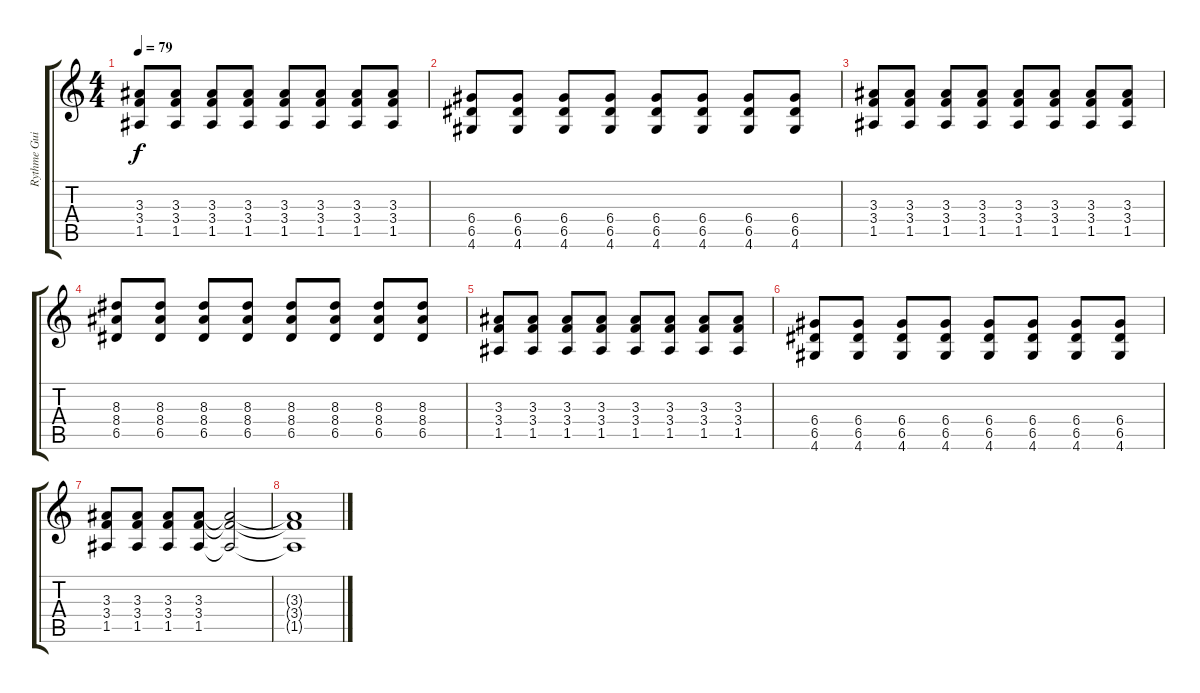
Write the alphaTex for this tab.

\track ("Rythme Guitar Right" "Rythme Gui") {instrument distortionguitar}
\staff {score tabs}
\tuning (E4 B3 G3 D3 A2 E2) {hide}
\ts (4 4)
\tempo 79
\clef g2
\ks c
(3.3 3.4 1.5).8{dy f} (3.3 3.4 1.5).8 (3.3 3.4 1.5).8 (3.3 3.4 1.5).8 (3.3 3.4 1.5).8 (3.3 3.4 1.5).8 (3.3 3.4 1.5).8 (3.3 3.4 1.5).8 |
(6.4 6.5 4.6).8 (6.4 6.5 4.6).8 (6.4 6.5 4.6).8 (6.4 6.5 4.6).8 (6.4 6.5 4.6).8 (6.4 6.5 4.6).8 (6.4 6.5 4.6).8 (6.4 6.5 4.6).8 |
(3.3 3.4 1.5).8 (3.3 3.4 1.5).8 (3.3 3.4 1.5).8 (3.3 3.4 1.5).8 (3.3 3.4 1.5).8 (3.3 3.4 1.5).8 (3.3 3.4 1.5).8 (3.3 3.4 1.5).8 |
(8.3 8.4 6.5).8 (8.3 8.4 6.5).8 (8.3 8.4 6.5).8 (8.3 8.4 6.5).8 (8.3 8.4 6.5).8 (8.3 8.4 6.5).8 (8.3 8.4 6.5).8 (8.3 8.4 6.5).8 |
(3.3 3.4 1.5).8 (3.3 3.4 1.5).8 (3.3 3.4 1.5).8 (3.3 3.4 1.5).8 (3.3 3.4 1.5).8 (3.3 3.4 1.5).8 (3.3 3.4 1.5).8 (3.3 3.4 1.5).8 |
(6.4 6.5 4.6).8 (6.4 6.5 4.6).8 (6.4 6.5 4.6).8 (6.4 6.5 4.6).8 (6.4 6.5 4.6).8 (6.4 6.5 4.6).8 (6.4 6.5 4.6).8 (6.4 6.5 4.6).8 |
(3.3 3.4 1.5).8 (3.3 3.4 1.5).8 (3.3 3.4 1.5).8 (3.3 3.4 1.5).8 (3.3{t} 3.4{t} 1.5{t}).2 |
(3.3{t} 3.4{t} 1.5{t}).1
